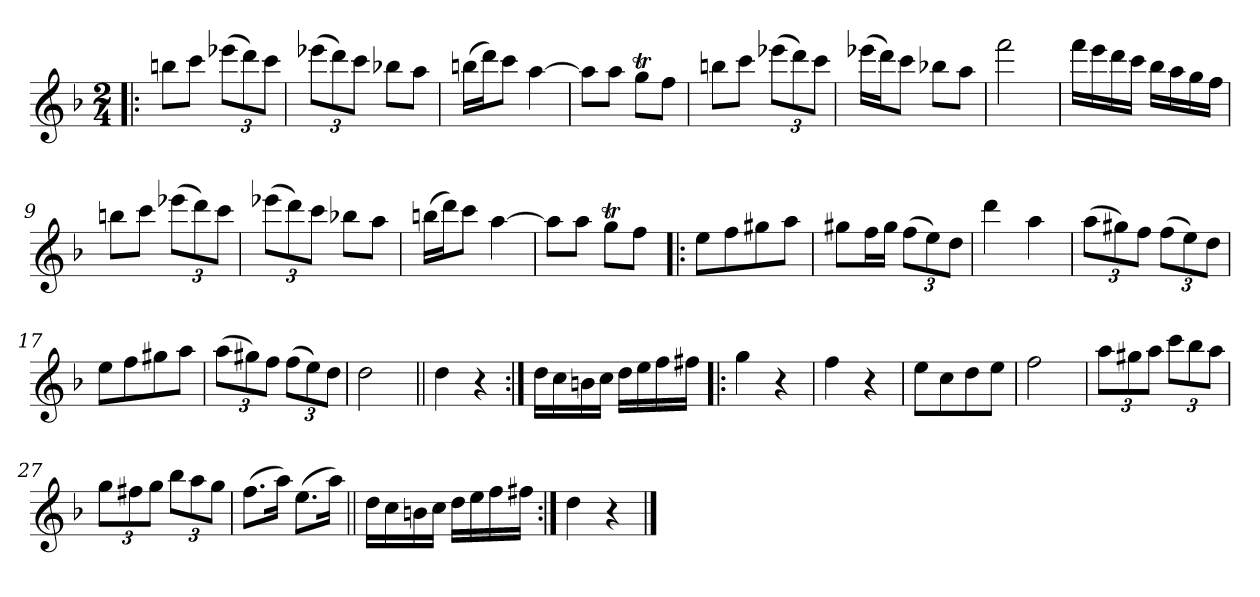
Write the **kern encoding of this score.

**kern
*part1
*staff1
*clefG2
*k[b-]
*F:
*M2/4
=1!|:
8bbn\L
8ccc\J
*Xbrackettup
(>12eee-X\L
12ddd\)
12ccc\J
=2
(>12eee-X\L
12ddd\)
12ccc\J
8bb-X\L
8aa\J
=3
(>16bbn\LL
16ddd\J)
8ccc\J
[4aa\
=4
8aa\L]
8aa\J
8ggT\L
8ff\J
=5
8bbn\L
8ccc\J
(>12eee-X\L
12ddd\)
12ccc\J
!!LO:LB:g=z
=6
(>16eee-X\LL
16ddd\J)
8ccc\J
8bb-X\L
8aa\J
=7
2fff\
=8
16fff\LL
16eee\
16ddd\
16ccc\JJ
16bb-\LL
16aa\
16gg\
16ff\JJ
=9
8bbn\L
8ccc\J
(>12eee-X\L
12ddd\)
12ccc\J
=10
(>12eee-X\L
12ddd\)
12ccc\J
8bb-X\L
8aa\J
!!LO:LB:g=z
=11
(>16bbn\LL
16ddd\J)
8ccc\J
[4aa\
=12
8aa\L]
8aa\J
8ggT\L
8ff\J
=13!|:
8ee\L
8ff\
8gg#X\
8aa\J
=14
8gg#X\L
16ff\L
16gg#\JJ
(>12ff\L
12ee\)
12dd\J
=15
4ddd\
4aa\
=16
(>12aa\L
12gg#X\)
12ff\J
(>12ff\L
12ee\)
12dd\J
!!LO:LB:g=z
=17
8ee\L
8ff\
8gg#X\
8aa\J
=18
(>12aa\L
12gg#X\)
12ff\J
(>12ff\L
12ee\)
12dd\J
=19
2dd\
=20||
4dd\
4r
=21:|!
16dd\LL
16cc\
16bn\
16cc\JJ
16dd\LL
16ee\
16ff\
16ff#X\JJ
=22!|:
4gg\
4r
=23
4ff\
4r
=24
8ee\L
8cc\
8dd\
8ee\J
!!LO:LB:g=z
=25
2ff\
=26
12aa\L
12gg#X\
12aa\J
12ccc\L
12bb-\
12aa\J
=27
12gg\L
12ff#X\
12gg\J
12bb-\L
12aa\
12gg\J
=28
(>8.ff\L
16aa\Jk)
(>8.ee\L
16aa\Jk)
=29||
16dd\LL
16cc\
16bn\
16cc\JJ
16dd\LL
16ee\
16ff\
16ff#X\JJ
=30:|!
4dd\
4r
==
*-
